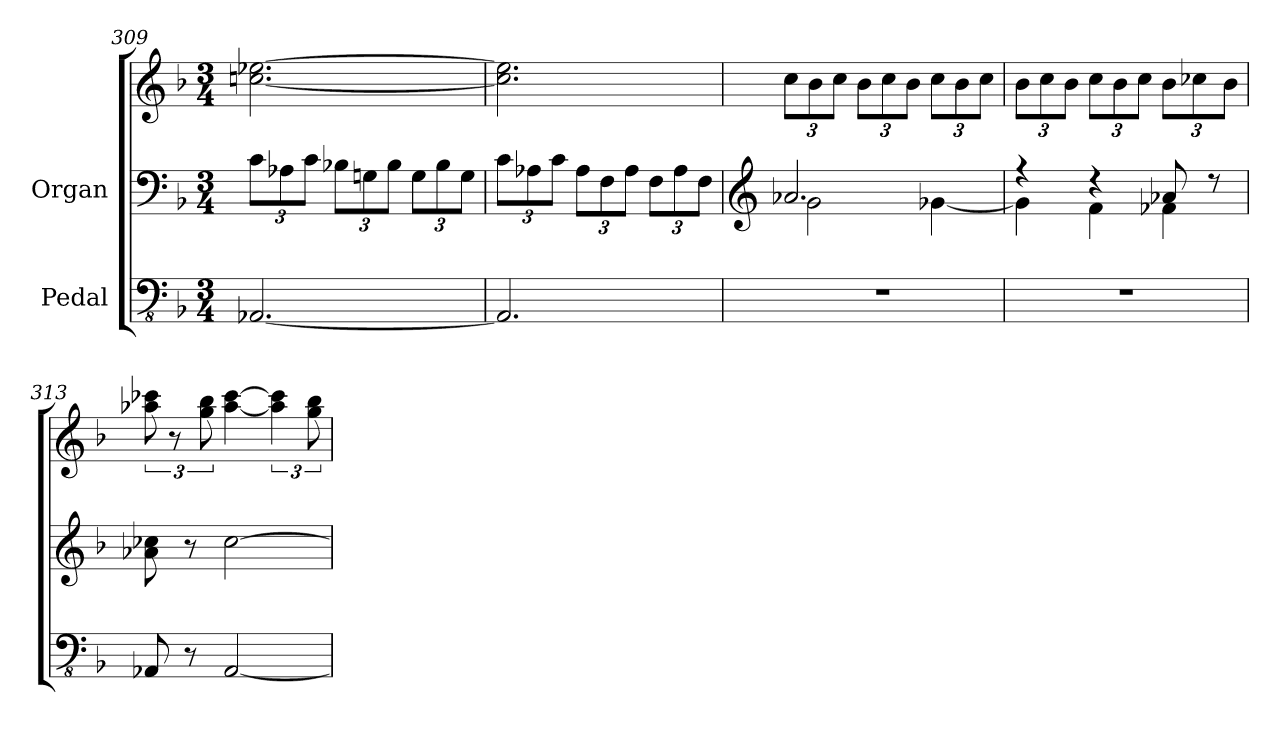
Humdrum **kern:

**kern	**kern	**kern
*part2	*part1	*part1
*staff3	*staff2	*staff1
*I"Pedal	*I"Organ	*
!!LO:LB:g=z
*clefFv4	*clefF4	*clefG2
*k[b-]	*k[b-]	*k[b-]
*M3/4	*M3/4	*M3/4
*	*Xbrackettup	*
=309	=309	=309
[2.AAA-X/	12c\L	[2.ccn\ [2.ee-X\
.	12A-X\	.
.	12c\J	.
.	12B-X\L	.
.	12Gn\	.
.	12B-\J	.
.	12G\L	.
.	12B-\	.
.	12G\J	.
=310	=310	=310
2.AAA-/]	12c\L	2.cc\] 2.ee-\]
.	12A-X\	.
.	12c\J	.
.	12A-\L	.
.	12F\	.
.	12A-\J	.
.	12F\L	.
.	12A-\	.
.	12F\J	.
=311	=311	=311
*	*clefG2	*
*	*^	*
*	*	*	*Xbrackettup
2.r	2.a-X/	2g\	12cc\L
.	.	.	12b-\
.	.	.	12cc\J
.	.	.	12b-\L
.	.	.	12cc\
.	.	.	12b-\J
.	.	[4g-X\	12cc\L
.	.	.	12b-\
.	.	.	12cc\J
=312	=312	=312	=312
2.r	4r	4g-\]	12b-\L
.	.	.	12cc\
.	.	.	12b-\J
.	4r	4f\	12cc\L
.	.	.	12b-\
.	.	.	12cc\J
.	8a-X/	4f-X\	12b-\L
.	.	.	12cc-X\
.	8r	.	.
.	.	.	12b-\J
*	*v	*v	*
=313	=313	=313
*	*	*brackettup
8AAA-X/	8a-X\ 8cc-X\	12aa-X\ 12ccc-X\
.	.	12r
8r	8r	.
.	.	12gg\ 12bb-\
[2AAA-/	[2cc-\	[4aa-\ [4ccc-\
.	.	6aa-\] 6ccc-\]
.	.	12gg\ 12bb-\
=	=	=
*-	*-	*-
